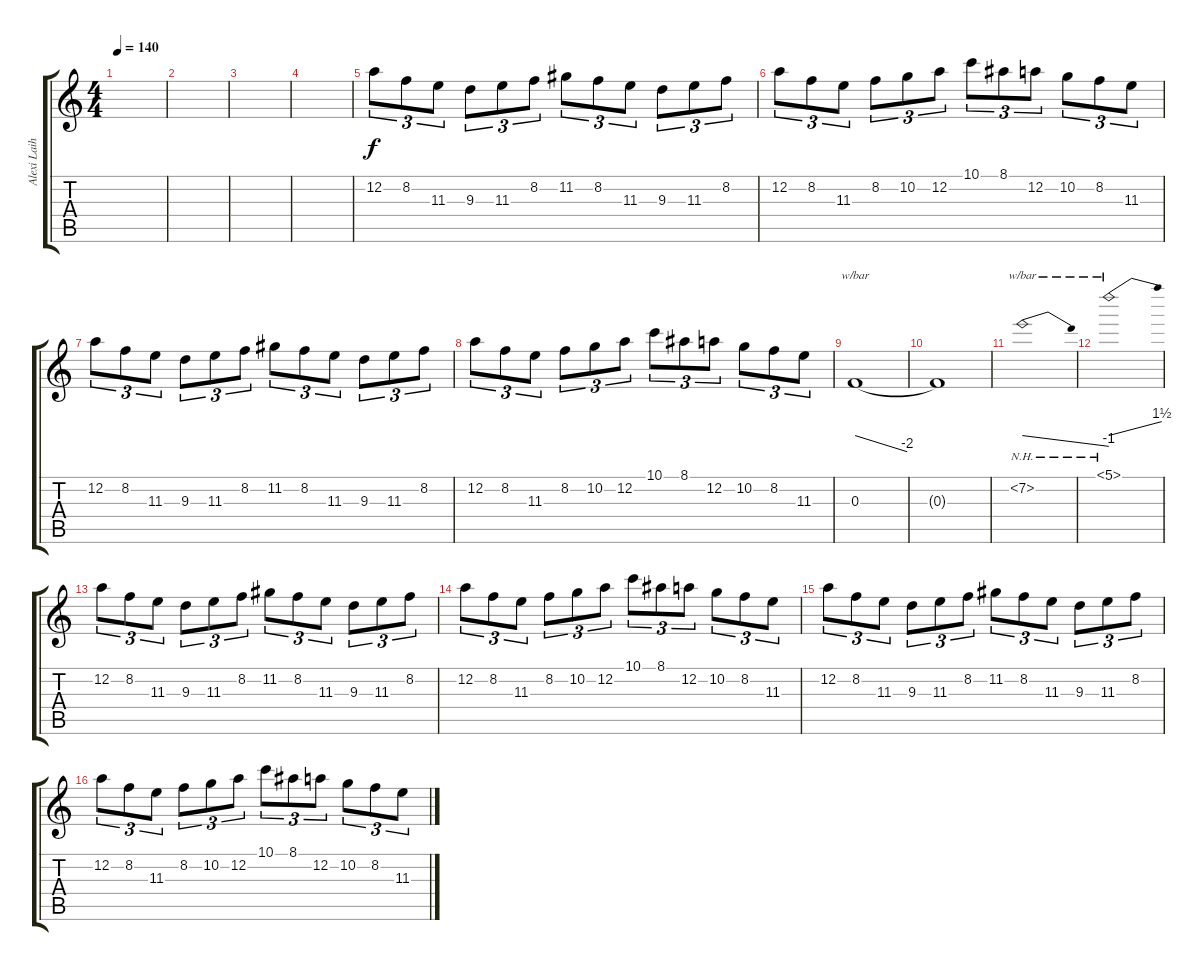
\track ("Alexi Laiho" "Alexi Laih") {instrument distortionguitar}
\staff {score tabs}
\tuning (D4 A3 F3 C3 G2 D2) {hide}
\ts (4 4)
\tempo 140
\clef g2
\ks c
|
|
|
|
12.2.8{tu (3 2)} 8.2.8{tu (3 2)} 11.3.8{tu (3 2)} 9.3.8{tu (3 2)} 11.3.8{tu (3 2)} 8.2.8{tu (3 2)} 11.2.8{tu (3 2)} 8.2.8{tu (3 2)} 11.3.8{tu (3 2)} 9.3.8{tu (3 2)} 11.3.8{tu (3 2)} 8.2.8{tu (3 2)} |
12.2.8{tu (3 2)} 8.2.8{tu (3 2)} 11.3.8{tu (3 2)} 8.2.8{tu (3 2)} 10.2.8{tu (3 2)} 12.2.8{tu (3 2)} 10.1.8{tu (3 2)} 8.1.8{tu (3 2)} 12.2.8{tu (3 2)} 10.2.8{tu (3 2)} 8.2.8{tu (3 2)} 11.3.8{tu (3 2)} |
12.2.8{tu (3 2)} 8.2.8{tu (3 2)} 11.3.8{tu (3 2)} 9.3.8{tu (3 2)} 11.3.8{tu (3 2)} 8.2.8{tu (3 2)} 11.2.8{tu (3 2)} 8.2.8{tu (3 2)} 11.3.8{tu (3 2)} 9.3.8{tu (3 2)} 11.3.8{tu (3 2)} 8.2.8{tu (3 2)} |
12.2.8{tu (3 2)} 8.2.8{tu (3 2)} 11.3.8{tu (3 2)} 8.2.8{tu (3 2)} 10.2.8{tu (3 2)} 12.2.8{tu (3 2)} 10.1.8{tu (3 2)} 8.1.8{tu (3 2)} 12.2.8{tu (3 2)} 10.2.8{tu (3 2)} 8.2.8{tu (3 2)} 11.3.8{tu (3 2)} |
0.3.1{tbe (dive default 0 0 60 -8)} |
0.3{t}.1 |
7.2{nh}.1{tbe (dive default 0 0 60 -4)} |
5.1{nh}.1{tbe (dive default 0 0 60 6)} |
12.2.8{tu (3 2)} 8.2.8{tu (3 2)} 11.3.8{tu (3 2)} 9.3.8{tu (3 2)} 11.3.8{tu (3 2)} 8.2.8{tu (3 2)} 11.2.8{tu (3 2)} 8.2.8{tu (3 2)} 11.3.8{tu (3 2)} 9.3.8{tu (3 2)} 11.3.8{tu (3 2)} 8.2.8{tu (3 2)} |
12.2.8{tu (3 2)} 8.2.8{tu (3 2)} 11.3.8{tu (3 2)} 8.2.8{tu (3 2)} 10.2.8{tu (3 2)} 12.2.8{tu (3 2)} 10.1.8{tu (3 2)} 8.1.8{tu (3 2)} 12.2.8{tu (3 2)} 10.2.8{tu (3 2)} 8.2.8{tu (3 2)} 11.3.8{tu (3 2)} |
12.2.8{tu (3 2)} 8.2.8{tu (3 2)} 11.3.8{tu (3 2)} 9.3.8{tu (3 2)} 11.3.8{tu (3 2)} 8.2.8{tu (3 2)} 11.2.8{tu (3 2)} 8.2.8{tu (3 2)} 11.3.8{tu (3 2)} 9.3.8{tu (3 2)} 11.3.8{tu (3 2)} 8.2.8{tu (3 2)} |
12.2.8{tu (3 2)} 8.2.8{tu (3 2)} 11.3.8{tu (3 2)} 8.2.8{tu (3 2)} 10.2.8{tu (3 2)} 12.2.8{tu (3 2)} 10.1.8{tu (3 2)} 8.1.8{tu (3 2)} 12.2.8{tu (3 2)} 10.2.8{tu (3 2)} 8.2.8{tu (3 2)} 11.3.8{tu (3 2)}
